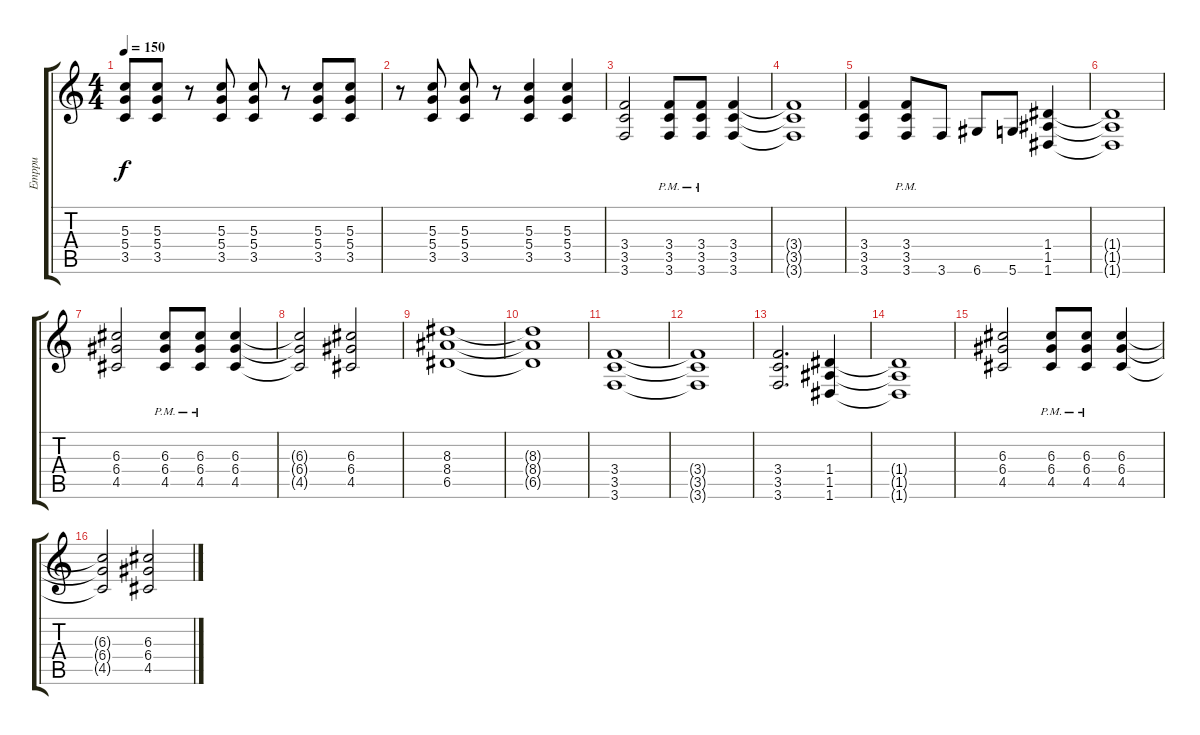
\track ("Emppu" "Emppu") {instrument distortionguitar}
\staff {score tabs}
\tuning (E4 B3 G3 D3 A2 D2) {hide}
\ts (4 4)
\tempo 150
\clef g2
\ks c
(5.3 5.4 3.5).8{dy f} (5.3 5.4 3.5).8 r.8 (5.3 5.4 3.5).8 (5.3 5.4 3.5).8 r.8 (5.3 5.4 3.5).8 (5.3 5.4 3.5).8 |
r.8 (5.3 5.4 3.5).8 (5.3 5.4 3.5).8 r.8 (5.3 5.4 3.5).4 (5.3 5.4 3.5).4 |
(3.4 3.5 3.6).2 (3.4{pm} 3.5{pm} 3.6{pm}).8 (3.4{pm} 3.5{pm} 3.6{pm}).8 (3.4 3.5 3.6).4 |
(3.4{t} 3.5{t} 3.6{t}).1 |
(3.4 3.5 3.6).4 (3.4{pm} 3.5{pm} 3.6{pm}).8 3.6.8 6.6.8 5.6.8 (1.4 1.5 1.6).4 |
(1.4{t} 1.5{t} 1.6{t}).1 |
(6.3 6.4 4.5).2 (6.3{pm} 6.4{pm} 4.5{pm}).8 (6.3{pm} 6.4{pm} 4.5{pm}).8 (6.3 6.4 4.5).4 |
(6.3{t} 6.4{t} 4.5{t}).2 (6.3 6.4 4.5).2 |
(8.3 8.4 6.5).1 |
(8.3{t} 8.4{t} 6.5{t}).1 |
(3.4 3.5 3.6).1 |
(3.4{t} 3.5{t} 3.6{t}).1 |
(3.4 3.5 3.6).2{d} (1.4 1.5 1.6).4 |
(1.4{t} 1.5{t} 1.6{t}).1 |
(6.3 6.4 4.5).2 (6.3{pm} 6.4{pm} 4.5{pm}).8 (6.3{pm} 6.4{pm} 4.5{pm}).8 (6.3 6.4 4.5).4 |
(6.3{t} 6.4{t} 4.5{t}).2 (6.3 6.4 4.5).2
